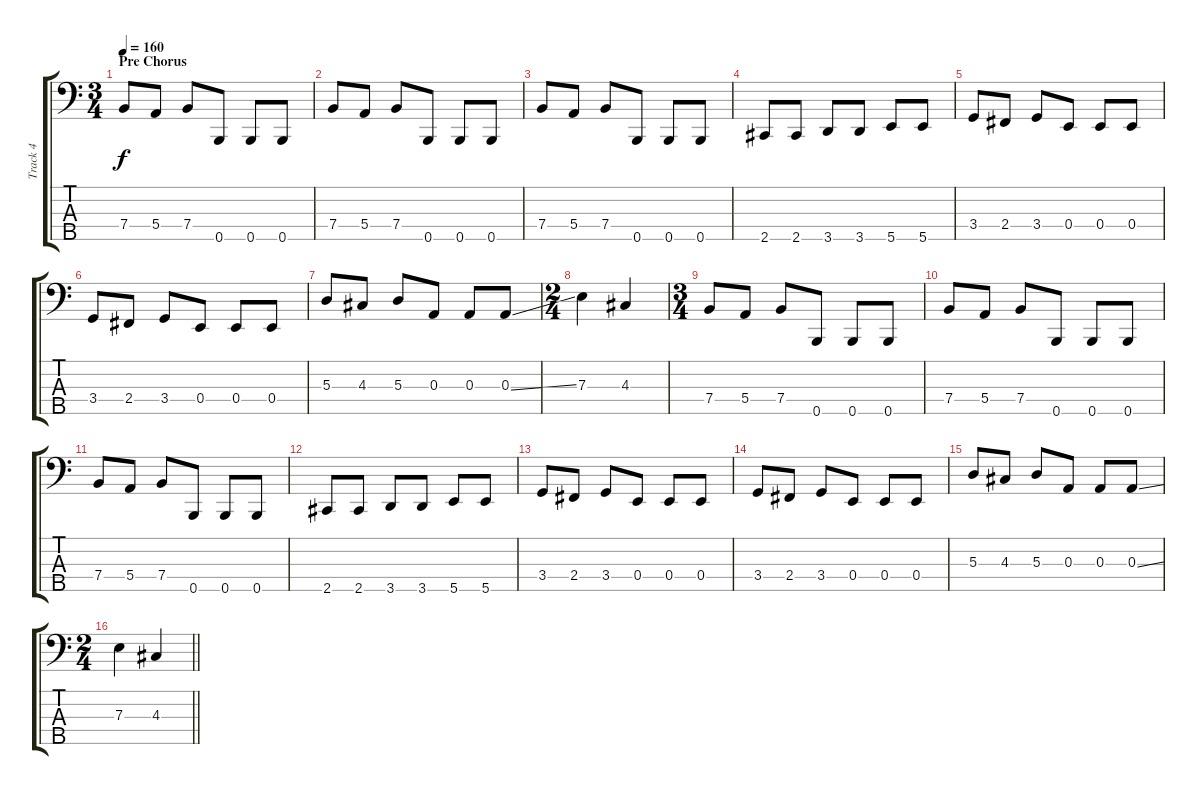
\track ("Track 4" "Track 4") {instrument electricbassfinger}
\staff {score tabs}
\tuning (G2 D2 A1 E1 B0) {hide}
\ts (3 4)
\section ("" "Pre Chorus")
\tempo 160
\clef f4
\ks c
7.4.8{dy f} 5.4.8 7.4.8 0.5.8 0.5.8 0.5.8 |
7.4.8 5.4.8 7.4.8 0.5.8 0.5.8 0.5.8 |
7.4.8 5.4.8 7.4.8 0.5.8 0.5.8 0.5.8 |
2.5.8 2.5.8 3.5.8 3.5.8 5.5.8 5.5.8 |
3.4.8 2.4.8 3.4.8 0.4.8 0.4.8 0.4.8 |
3.4.8 2.4.8 3.4.8 0.4.8 0.4.8 0.4.8 |
5.3.8 4.3.8 5.3.8 0.3.8 0.3.8 0.3{ss}.8 |
\ts (2 4)
7.3.4 4.3.4 |
\ts (3 4)
7.4.8 5.4.8 7.4.8 0.5.8 0.5.8 0.5.8 |
7.4.8 5.4.8 7.4.8 0.5.8 0.5.8 0.5.8 |
7.4.8 5.4.8 7.4.8 0.5.8 0.5.8 0.5.8 |
2.5.8 2.5.8 3.5.8 3.5.8 5.5.8 5.5.8 |
3.4.8 2.4.8 3.4.8 0.4.8 0.4.8 0.4.8 |
3.4.8 2.4.8 3.4.8 0.4.8 0.4.8 0.4.8 |
5.3.8 4.3.8 5.3.8 0.3.8 0.3.8 0.3{ss}.8 |
\ts (2 4)
\barLineRight lightlight
7.3.4 4.3.4
